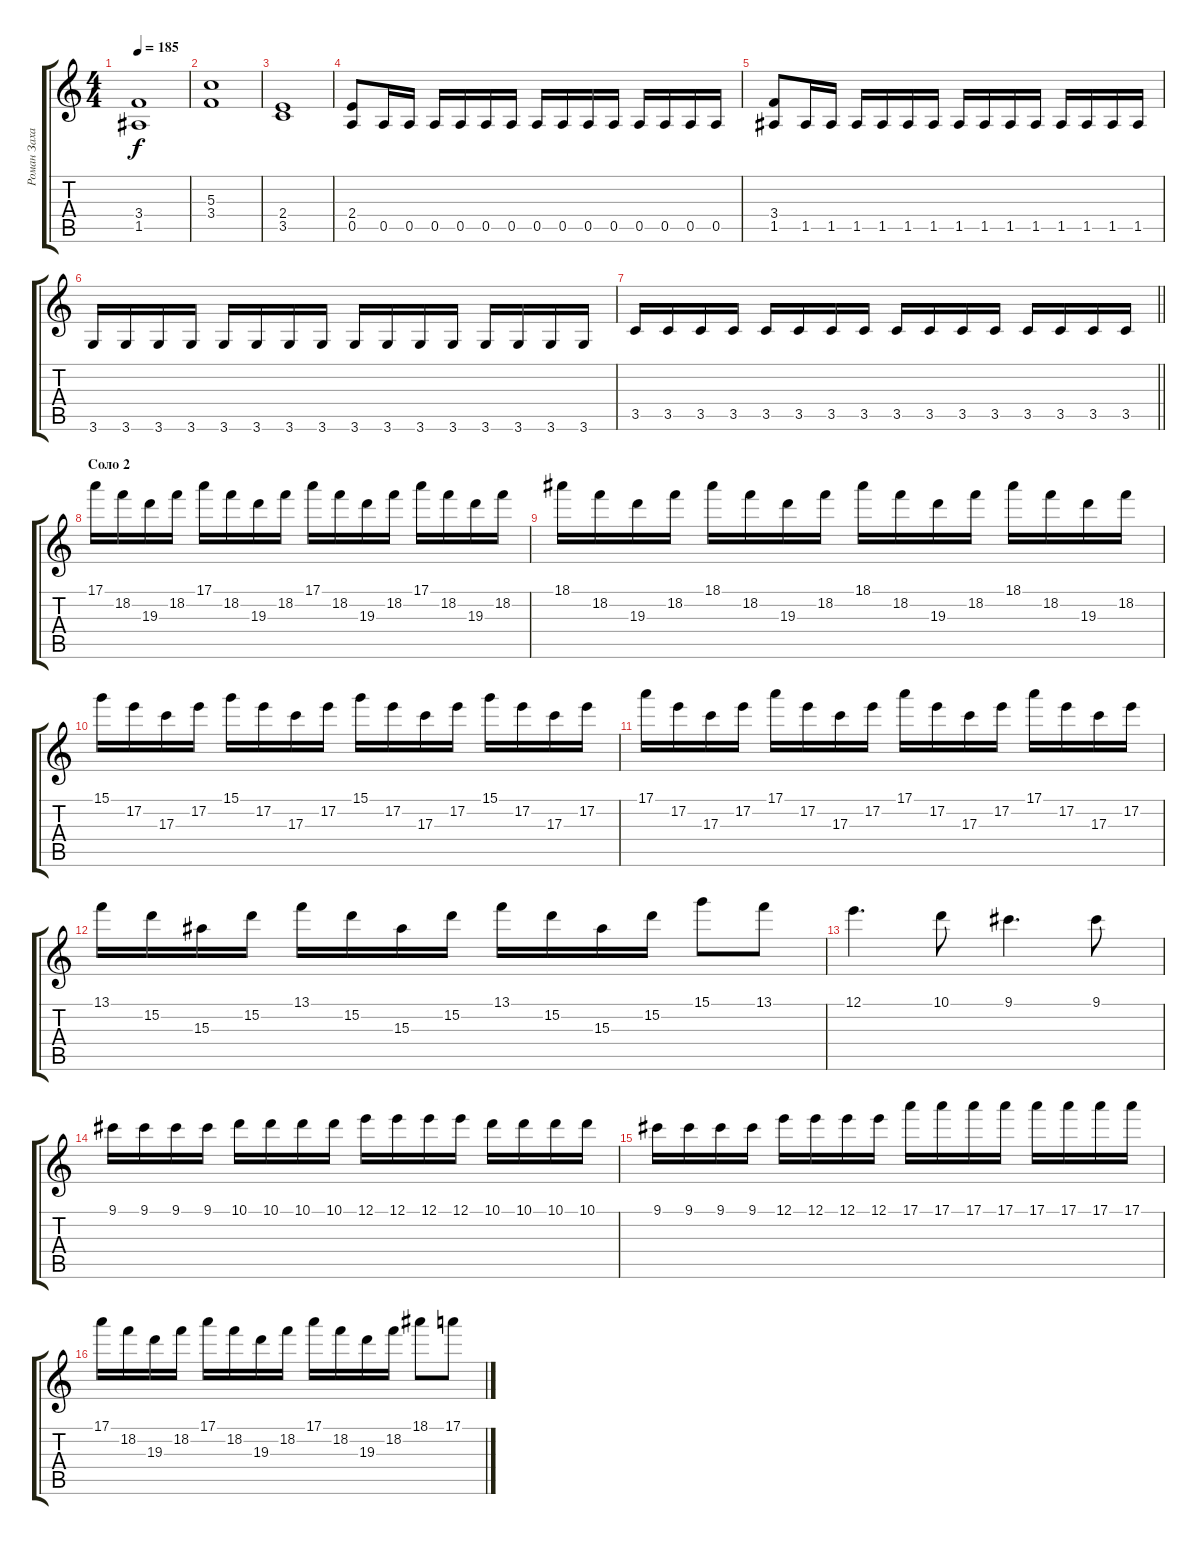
\track ("Роман Захаров" "Роман Заха") {instrument distortionguitar}
\staff {score tabs}
\tuning (E4 B3 G3 D3 A2 E2) {hide}
\ts (4 4)
\tempo 185
\clef g2
\ks c
(3.4 1.5).1{dy f} |
(5.3 3.4).1 |
(2.4 3.5).1 |
(2.4 0.5).8 0.5.16 0.5.16 0.5.16 0.5.16 0.5.16 0.5.16 0.5.16 0.5.16 0.5.16 0.5.16 0.5.16 0.5.16 0.5.16 0.5.16 |
(3.4 1.5).8 1.5.16 1.5.16 1.5.16 1.5.16 1.5.16 1.5.16 1.5.16 1.5.16 1.5.16 1.5.16 1.5.16 1.5.16 1.5.16 1.5.16 |
3.6.16 3.6.16 3.6.16 3.6.16 3.6.16 3.6.16 3.6.16 3.6.16 3.6.16 3.6.16 3.6.16 3.6.16 3.6.16 3.6.16 3.6.16 3.6.16 |
\barLineRight lightlight
3.5.16 3.5.16 3.5.16 3.5.16 3.5.16 3.5.16 3.5.16 3.5.16 3.5.16 3.5.16 3.5.16 3.5.16 3.5.16 3.5.16 3.5.16 3.5.16 |
\section ("" "Соло 2")
17.1.16 18.2.16 19.3.16 18.2.16 17.1.16 18.2.16 19.3.16 18.2.16 17.1.16 18.2.16 19.3.16 18.2.16 17.1.16 18.2.16 19.3.16 18.2.16 |
18.1.16 18.2.16 19.3.16 18.2.16 18.1.16 18.2.16 19.3.16 18.2.16 18.1.16 18.2.16 19.3.16 18.2.16 18.1.16 18.2.16 19.3.16 18.2.16 |
15.1.16 17.2.16 17.3.16 17.2.16 15.1.16 17.2.16 17.3.16 17.2.16 15.1.16 17.2.16 17.3.16 17.2.16 15.1.16 17.2.16 17.3.16 17.2.16 |
17.1.16 17.2.16 17.3.16 17.2.16 17.1.16 17.2.16 17.3.16 17.2.16 17.1.16 17.2.16 17.3.16 17.2.16 17.1.16 17.2.16 17.3.16 17.2.16 |
13.1.16 15.2.16 15.3.16 15.2.16 13.1.16 15.2.16 15.3.16 15.2.16 13.1.16 15.2.16 15.3.16 15.2.16 15.1.8 13.1.8 |
12.1.4{d} 10.1.8 9.1.4{d} 9.1.8 |
9.1.16 9.1.16 9.1.16 9.1.16 10.1.16 10.1.16 10.1.16 10.1.16 12.1.16 12.1.16 12.1.16 12.1.16 10.1.16 10.1.16 10.1.16 10.1.16 |
9.1.16 9.1.16 9.1.16 9.1.16 12.1.16 12.1.16 12.1.16 12.1.16 17.1.16 17.1.16 17.1.16 17.1.16 17.1.16 17.1.16 17.1.16 17.1.16 |
17.1.16 18.2.16 19.3.16 18.2.16 17.1.16 18.2.16 19.3.16 18.2.16 17.1.16 18.2.16 19.3.16 18.2.16 18.1.8 17.1.8
